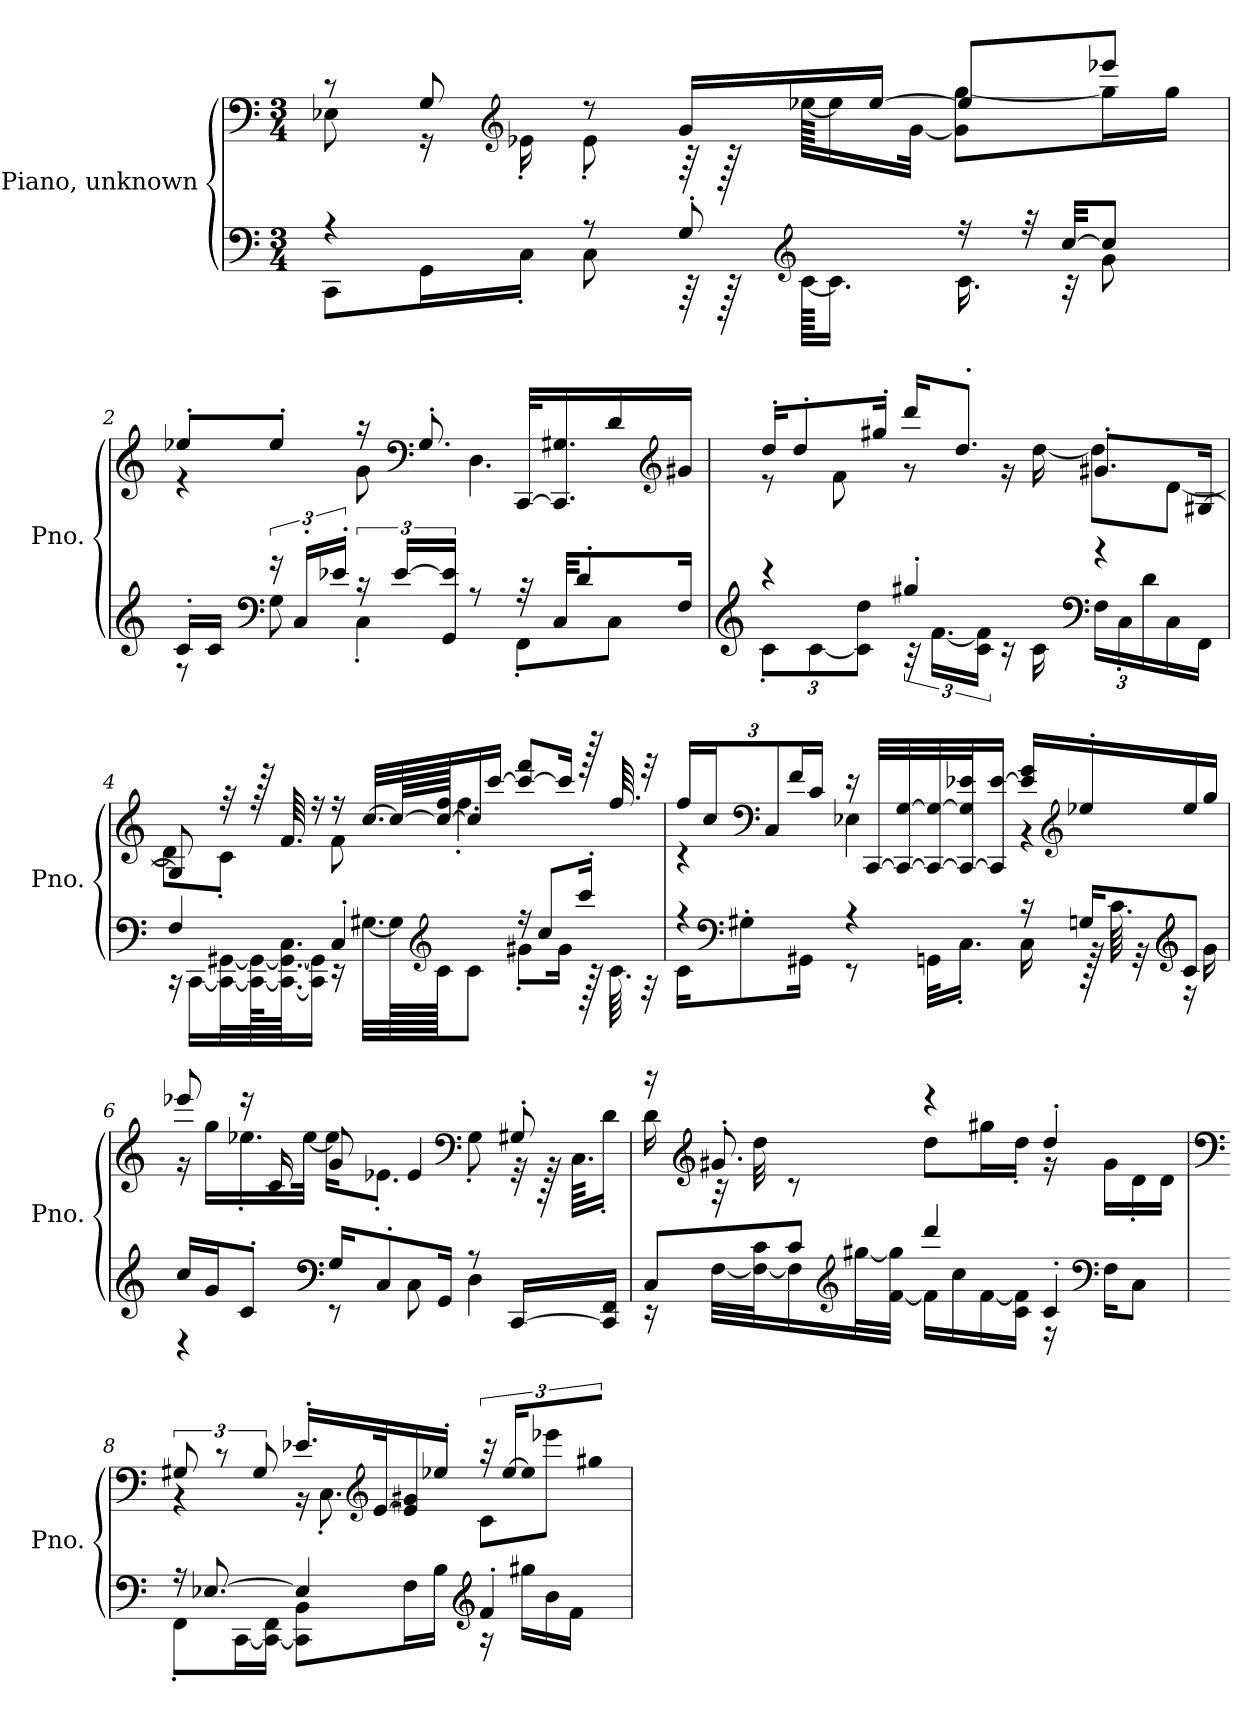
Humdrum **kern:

**kern	**kern
*part1	*part1
*staff2	*staff1
*I"Piano, unknown	*
*I'Pno.	*
*clefF4	*clefF4
*k[]	*k[]
*M3/4	*M3/4
*MM134	*MM134
=1	=1
*^	*^
4r	8CC\L	8r	8E-X\
.	16GG\L	8G/	16r
*	*	*clefG2	*
.	16C'\JJ	.	16e-X'\
8r	8C\	8r	8e-'\
8G'/	64r	16g/LL	64r
.	128r	.	128r
*clefG2	*	*	*
.	[128c\KKKLL	.	[128ee-X\KKKLL
.	16.c\JJ]	.	16ee-\]
.	.	[16ee-/JJ	.
.	.	.	[32g\JJk
16r	16.c\	8ee-/L]	8g\] [8gg\L
32r	.	.	.
[32cc/KKL	32r	.	.
8cc/J]	8g\	8eee-X/J	16gg\L]
.	.	.	16gg\JJ
!!LO:LB:g=z	!!
=2	=2	=2	=2
16c'/LL	8r	8ee-X'/L	4r
16c/JJ	.	.	.
*clefF4	*	*	*
24r	8G\	8ee-'/J	.
24C'/LL	.	.	.
24e-X'/JJ	.	.	.
24r	4C'\	16r	8g\
[24e-/LL	.	.	.
*	*	*clefF4	*
.	.	8.G'/	.
24GG/ 24e-/]JJ	.	.	.
8r	.	.	4.D\
32r	8FF'\L	[32CC/KLL	.
32C/KKL	.	16.CC/] 16.G#X/	.
8d'/	.	.	.
.	8C\J	16d/	.
*	*	*clefG2	*
16F/Jk	.	16g#X/JJ	.
=3	=3	=3	=3
*clefG2	*	*	*
*	*Xbrackettup	*	*
4r	12c'\L	16dd'/KL	8r
.	.	8dd'/	.
.	[12c\	.	.
.	.	.	8f\
.	12c\] 12dd\J	.	.
.	.	16gg#X'/Jk	.
*	*brackettup	*	*
4gg#X'/	48r	16ddd/KL	8r
.	[24.f\LL	.	.
.	.	8.dd'/J	.
.	24c\ 24f\]JJ	.	.
.	16r	.	16r
.	16c\	.	[16dd\
*clefF4	*	*	*
*	*Xbrackettup	*	*
4r	24F\LL	8.g#X'/L	8dd\L]
.	24C'\	.	.
.	24d\	.	.
.	16C\	.	[8d\J
.	16FF\JJ	[16G#X/Jk	.
!!LO:LB:g=z	!!
=4	=4	=4	=4
4F/	16r	8G#/]	8d\L]
.	[16CC\LL	.	.
.	32CC\_ [32GG#X\L	32r	8c'\J
.	128CC\_ 128GG#\_KL	128r	.
.	64.CC\_ 64.GG#\_ 64.C\JJ	64.f/	.
.	16CC\] 16GG#\]JJ	16r	.
4C'/	16r	16r	8f\
.	[32.G#X\LLL	[32.cc/LLL	.
.	128G#\LL]	128cc/LL_	.
*clefG2	*	*	*
.	128c\JJJJ	128cc/_ 128ff/JJJ	.
.	8c\J	16cc/]	4.ff'\
.	.	[16ccc/JJ	.
16r	8g#X'\L	8ccc/_ 8fff/L	.
8cc/L	.	.	.
.	16g#\Jk	16ccc/Jk]	.
16ccc'/Jk	128r	128r	.
.	64.c\	64.ff/	.
.	32r	32r	.
!!LO:LB:g=z	!!
=5	=5	=5	=5
*	*	*Xbrackettup	*
4r	16c\KL	24ff/LL	4r
.	.	24cc/J	.
*clefF4	*	*	*
.	8G#X'\	.	.
*	*	*clefF4	*
.	.	12C/	.
.	.	24f/L	.
.	16GG#X\Jk	.	.
.	.	24c/JJ	.
4r	8r	16r	4E-X\
.	.	[32CC/LLL	.
.	.	32CC/_ [32G/	.
.	32GGn\KLL	32CC/_ 32G/_	.
.	16.C'\JJ	32CC/_ 32G/] 32e-X/J	.
.	.	16CC/] [16e-/JJ	.
16r	16C\	16e-/] 16g/LL	4r
*	*	*clefG2	*
16Gn/KL	128r	16ee-X'/	.
.	64.c\	.	.
.	32r	.	.
*clefG2	*	*	*
8c/J	16r	16ee-/	.
.	16g\	16gg/JJ	.
!!LO:LB:g=z	!!
=6	=6	=6	=6
16cc/LL	4r	8eee-X/	16r
16g/J	.	.	16gg\LL
8c'/J	.	16r	16.ee-X'\
.	.	16c/	.
.	.	.	[32ee-\JJk
*clefF4	*	*	*
16G/KL	8r	8g/	16ee-\KL]
8C'/	.	.	8.e-X'\J
.	8C\	4e-/	.
16GG/Jk	.	.	.
*	*	*clefF4	*
8r	4D\	.	8G'\
[16CC/LL	.	8G#X'/	32r
.	.	.	128r
.	.	.	64.C\KKLL
16CC/] 16FF/JJ	.	.	16d'\JJ
!!LO:LB:g=z	!!
=7	=7	=7	=7
8C/L	16r	16r	16d\
*	*	*clefG2	*
.	[32F\LLL	8.g#X'/	32r
.	32F\_ 32c\J	.	32dd\
8c/J	16F\]	.	8r
*clefG2	*	*	*
.	[32gg#X\L	.	.
.	[32f\ 32gg#\]JJJ	.	.
4ddd/	16f\LL]	4r	8dd\L
.	16cc\	.	.
.	[16f\	.	16gg#X\L
.	16c\ 16f\]JJ	.	16dd'\JJ
4c'/	16r	4dd'/	16r
*clefF4	*	*	*
.	16F\KL	.	16g#\LL
.	8C\J	.	16d'\
.	.	.	16d\JJ
!!LO:PB:g=z	!!
=8	=8	=8	=8
*	*	*clefF4	*
*	*	*brackettup	*
16r	8FF'\L	12G#X/	4r
[8.E-X/	.	.	.
.	.	12r	.
.	[16CC\L	.	.
.	.	12G#/	.
.	16CC\_ 16FF\JJ	.	.
4E-/]	8CC\] 8BB\L	16.e-X'/LL	16r
.	.	.	8.C'\
*	*	*clefG2	*
.	.	[32e-/K	.
.	16F\L	16e-/] 16g#X/	.
.	16B\JJ	16ee-X'/JJ	.
*clefG2	*	*	*
4f'/	16r	48r	8c\L
.	.	[24ee-/KL	.
.	16gg#X\LL	8ee-/]	.
.	16b\	.	8eee-X\J
.	16f\JJ	16gg#X/Jk	.
*v	*v	*	*
*	*v	*v
=	=
*-	*-
